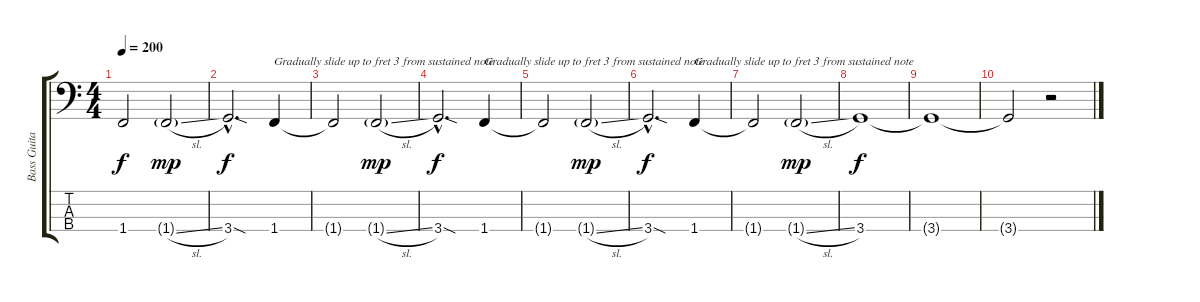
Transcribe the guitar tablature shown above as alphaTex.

\track ("Bass Guitar" "Bass Guita") {instrument electricbassfinger}
\staff {score tabs}
\tuning (G2 D2 A1 E1) {hide}
\ts (4 4)
\tempo 200
\clef f4
\ks c
1.4{t}.2{dy f} 1.4{sl g}.2{dy mp} |
3.4{sod hac}.2{d dy f} 1.4.4{txt "Gradually slide up to fret 3 from sustained note"} |
1.4{t}.2 1.4{sl g}.2{dy mp} |
3.4{sod hac}.2{d dy f} 1.4.4{txt "Gradually slide up to fret 3 from sustained note"} |
1.4{t}.2 1.4{sl g}.2{dy mp} |
3.4{sod hac}.2{d dy f} 1.4.4{txt "Gradually slide up to fret 3 from sustained note"} |
1.4{t}.2 1.4{sl g}.2{dy mp} |
3.4.1{dy f} |
3.4{t}.1 |
3.4{t}.2 r.2
